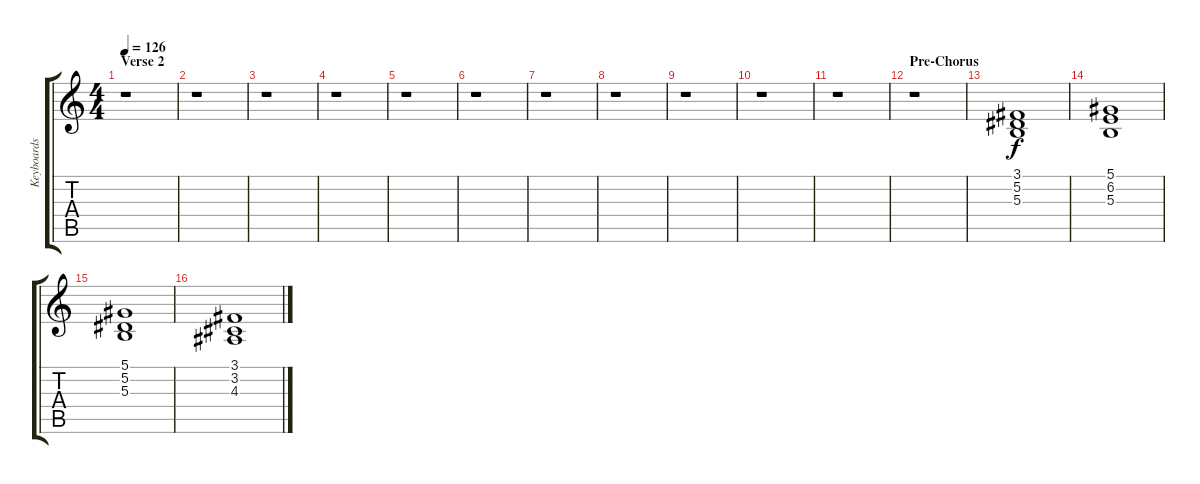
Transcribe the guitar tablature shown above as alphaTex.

\track ("Keyboards" "Keyboards") {instrument stringensemble1}
\staff {score tabs}
\tuning (Eb4 Bb3 Gb3 Db3 Ab2 Eb2) {hide}
\ts (4 4)
\section ("" "Verse 2")
\tempo 126
\clef g2
\ks c
r.1{dy f} |
r.1 |
r.1 |
r.1 |
r.1 |
r.1 |
r.1 |
r.1 |
r.1 |
r.1 |
r.1 |
\section ("" "Pre-Chorus")
r.1 |
(3.1 5.2 5.3).1 |
(5.1 6.2 5.3).1 |
(5.1 5.2 5.3).1 |
(3.1 3.2 4.3).1
